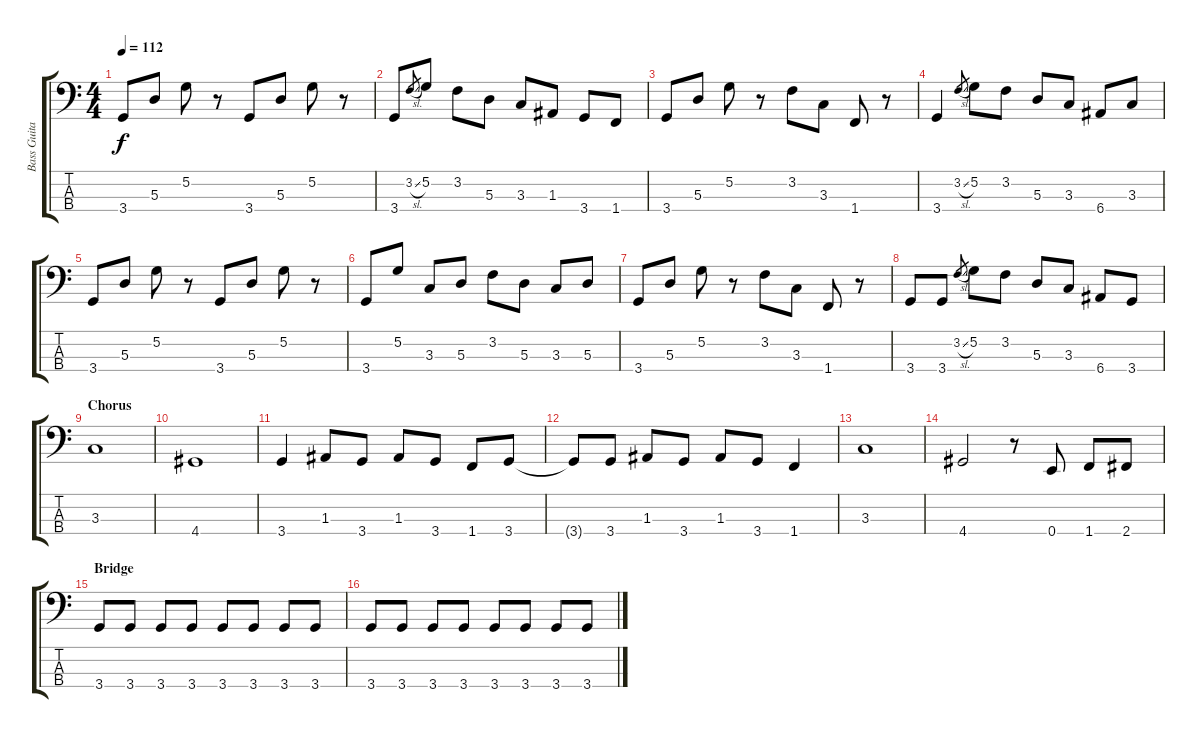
\track ("Bass Guitar" "Bass Guita") {instrument electricbasspick}
\staff {score tabs}
\tuning (G2 D2 A1 E1) {hide}
\ts (4 4)
\tempo 112
\clef f4
\ks c
3.4.8{dy f} 5.3.8 5.2.8 r.8 3.4.8 5.3.8 5.2.8 r.8 |
3.4.8 3.2{sl}.8{gr} 5.2.8 3.2.8 5.3.8 3.3.8 1.3.8 3.4.8 1.4.8 |
3.4.8 5.3.8 5.2.8 r.8 3.2.8 3.3.8 1.4.8 r.8 |
3.4.4 3.2{sl}.8{gr} 5.2.8 3.2.8 5.3.8 3.3.8 6.4.8 3.3.8 |
3.4.8 5.3.8 5.2.8 r.8 3.4.8 5.3.8 5.2.8 r.8 |
3.4.8 5.2.8 3.3.8 5.3.8 3.2.8 5.3.8 3.3.8 5.3.8 |
3.4.8 5.3.8 5.2.8 r.8 3.2.8 3.3.8 1.4.8 r.8 |
3.4.8 3.4.8 3.2{sl}.8{gr} 5.2.8 3.2.8 5.3.8 3.3.8 6.4.8 3.4.8 |
\section ("" "Chorus")
3.3.1 |
4.4.1 |
3.4.4 1.3.8 3.4.8 1.3.8 3.4.8 1.4.8 3.4.8 |
3.4{t}.8 3.4.8 1.3.8 3.4.8 1.3.8 3.4.8 1.4.4 |
3.3.1 |
4.4.2 r.8 0.4.8 1.4.8 2.4.8 |
\section ("" "Bridge")
3.4.8 3.4.8 3.4.8 3.4.8 3.4.8 3.4.8 3.4.8 3.4.8 |
3.4.8 3.4.8 3.4.8 3.4.8 3.4.8 3.4.8 3.4.8 3.4.8
